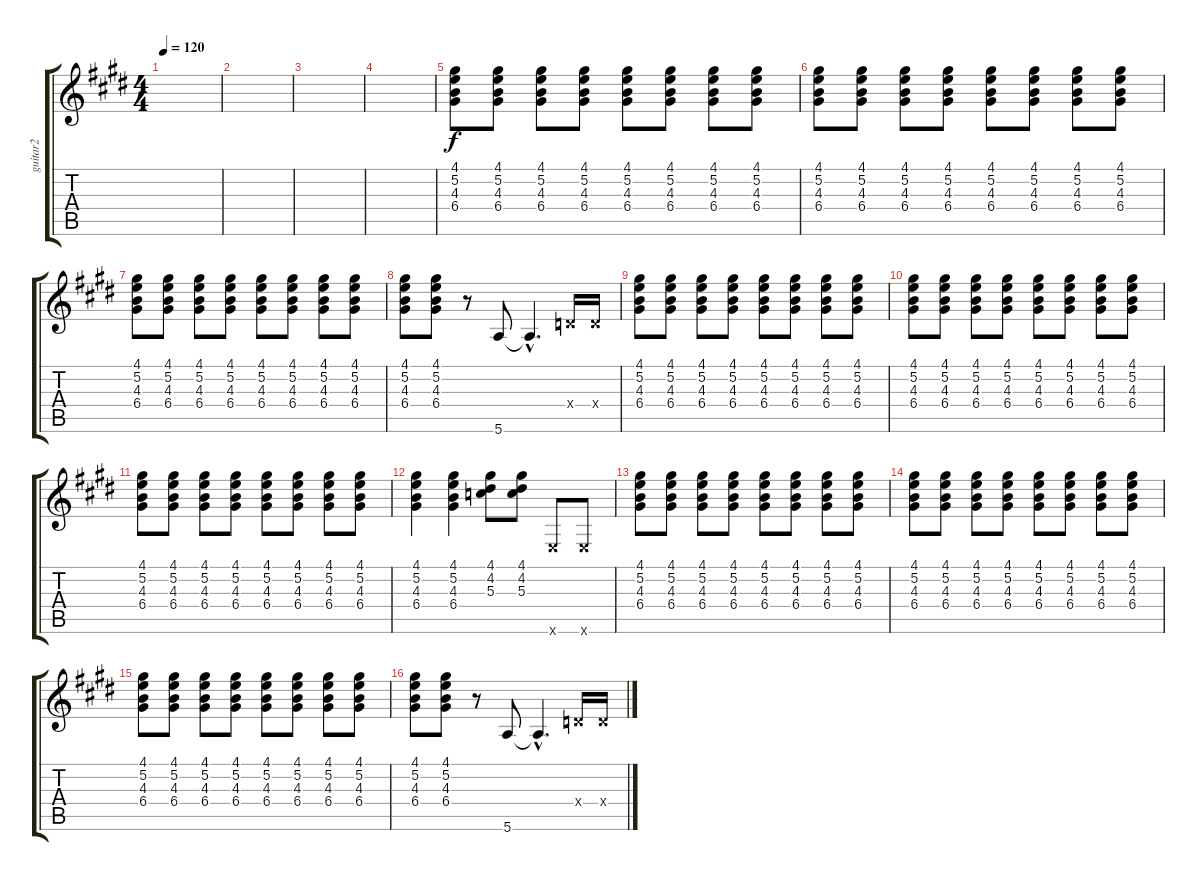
\track ("guitar2" "guitar2") {instrument electricguitarmuted}
\staff {score tabs}
\tuning (E4 B3 G3 D3 A2 E2) {hide}
\ts (4 4)
\tempo 120
\clef g2
\ks e
|
|
|
|
(4.1 5.2 4.3 6.4).8 (4.1 5.2 4.3 6.4).8 (4.1 5.2 4.3 6.4).8 (4.1 5.2 4.3 6.4).8 (4.1 5.2 4.3 6.4).8 (4.1 5.2 4.3 6.4).8 (4.1 5.2 4.3 6.4).8 (4.1 5.2 4.3 6.4).8 |
(4.1 5.2 4.3 6.4).8 (4.1 5.2 4.3 6.4).8 (4.1 5.2 4.3 6.4).8 (4.1 5.2 4.3 6.4).8 (4.1 5.2 4.3 6.4).8 (4.1 5.2 4.3 6.4).8 (4.1 5.2 4.3 6.4).8 (4.1 5.2 4.3 6.4).8 |
(4.1 5.2 4.3 6.4).8 (4.1 5.2 4.3 6.4).8 (4.1 5.2 4.3 6.4).8 (4.1 5.2 4.3 6.4).8 (4.1 5.2 4.3 6.4).8 (4.1 5.2 4.3 6.4).8 (4.1 5.2 4.3 6.4).8 (4.1 5.2 4.3 6.4).8 |
(4.1 5.2 4.3 6.4).8 (4.1 5.2 4.3 6.4).8 r.8 5.6.8 5.6{hac t}.4{d} 0.4{x}.16 0.4{x}.16 |
(4.1 5.2 4.3 6.4).8 (4.1 5.2 4.3 6.4).8 (4.1 5.2 4.3 6.4).8 (4.1 5.2 4.3 6.4).8 (4.1 5.2 4.3 6.4).8 (4.1 5.2 4.3 6.4).8 (4.1 5.2 4.3 6.4).8 (4.1 5.2 4.3 6.4).8 |
(4.1 5.2 4.3 6.4).8 (4.1 5.2 4.3 6.4).8 (4.1 5.2 4.3 6.4).8 (4.1 5.2 4.3 6.4).8 (4.1 5.2 4.3 6.4).8 (4.1 5.2 4.3 6.4).8 (4.1 5.2 4.3 6.4).8 (4.1 5.2 4.3 6.4).8 |
(4.1 5.2 4.3 6.4).8 (4.1 5.2 4.3 6.4).8 (4.1 5.2 4.3 6.4).8 (4.1 5.2 4.3 6.4).8 (4.1 5.2 4.3 6.4).8 (4.1 5.2 4.3 6.4).8 (4.1 5.2 4.3 6.4).8 (4.1 5.2 4.3 6.4).8 |
(4.1 5.2 4.3 6.4).4 (4.1 5.2 4.3 6.4).4 (4.1 4.2 5.3).8 (4.1 4.2 5.3).8 0.6{x}.8 0.6{x}.8 |
(4.1 5.2 4.3 6.4).8 (4.1 5.2 4.3 6.4).8 (4.1 5.2 4.3 6.4).8 (4.1 5.2 4.3 6.4).8 (4.1 5.2 4.3 6.4).8 (4.1 5.2 4.3 6.4).8 (4.1 5.2 4.3 6.4).8 (4.1 5.2 4.3 6.4).8 |
(4.1 5.2 4.3 6.4).8 (4.1 5.2 4.3 6.4).8 (4.1 5.2 4.3 6.4).8 (4.1 5.2 4.3 6.4).8 (4.1 5.2 4.3 6.4).8 (4.1 5.2 4.3 6.4).8 (4.1 5.2 4.3 6.4).8 (4.1 5.2 4.3 6.4).8 |
(4.1 5.2 4.3 6.4).8 (4.1 5.2 4.3 6.4).8 (4.1 5.2 4.3 6.4).8 (4.1 5.2 4.3 6.4).8 (4.1 5.2 4.3 6.4).8 (4.1 5.2 4.3 6.4).8 (4.1 5.2 4.3 6.4).8 (4.1 5.2 4.3 6.4).8 |
(4.1 5.2 4.3 6.4).8 (4.1 5.2 4.3 6.4).8 r.8 5.6.8 5.6{hac t}.4{d} 0.4{x}.16 0.4{x}.16
